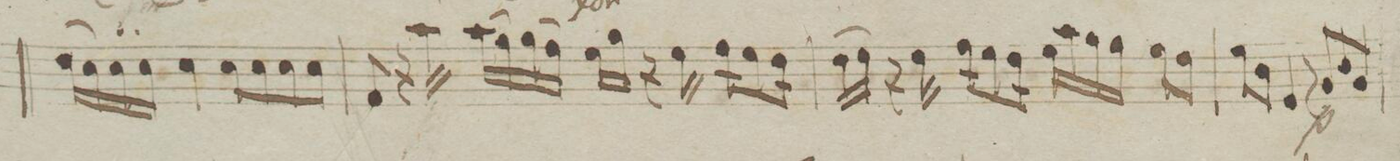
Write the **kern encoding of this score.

**kern	**dynam
*I"Violin 2do	*
*clefG2	*
*k[b-e-a-]	*
*met(c)	*
*M4/4	*
(16dd\LL	.
16cc\)	.
16cc'\	.
16cc'\JJ	.
4cc\	.
8cc\L	.
8cc\	.
8cc\	.
8cc\J	.
=18	=18
8f/	.
16r	.
16aa-\	.
(16aa-\LL	.
16gg\)	.
(16gg\	.
16ff\JJ)	.
16ee-\LL	.
16gg\JJ	.
16r	.
16ee-\	.
16ff\KL	.
8ee-\	.
16dd\Jk	.
=19	=19
(16dd\LL	.
16ee-\JJ)	.
16r	.
16ee-\	.
16ff\KL	.
8ee-\	.
16dd\Jk	.
16ee-\LL	.
16aa-\	.
16gg\	.
16ff\JJ	.
8ee-\L	.
8dd\J	.
=20	=20
8ee-\L	.
8b-\J	.
4e-/	.
8r	.
8g/L	p
8b-/	.
8g/J	.
=21	=21
*-	*-
